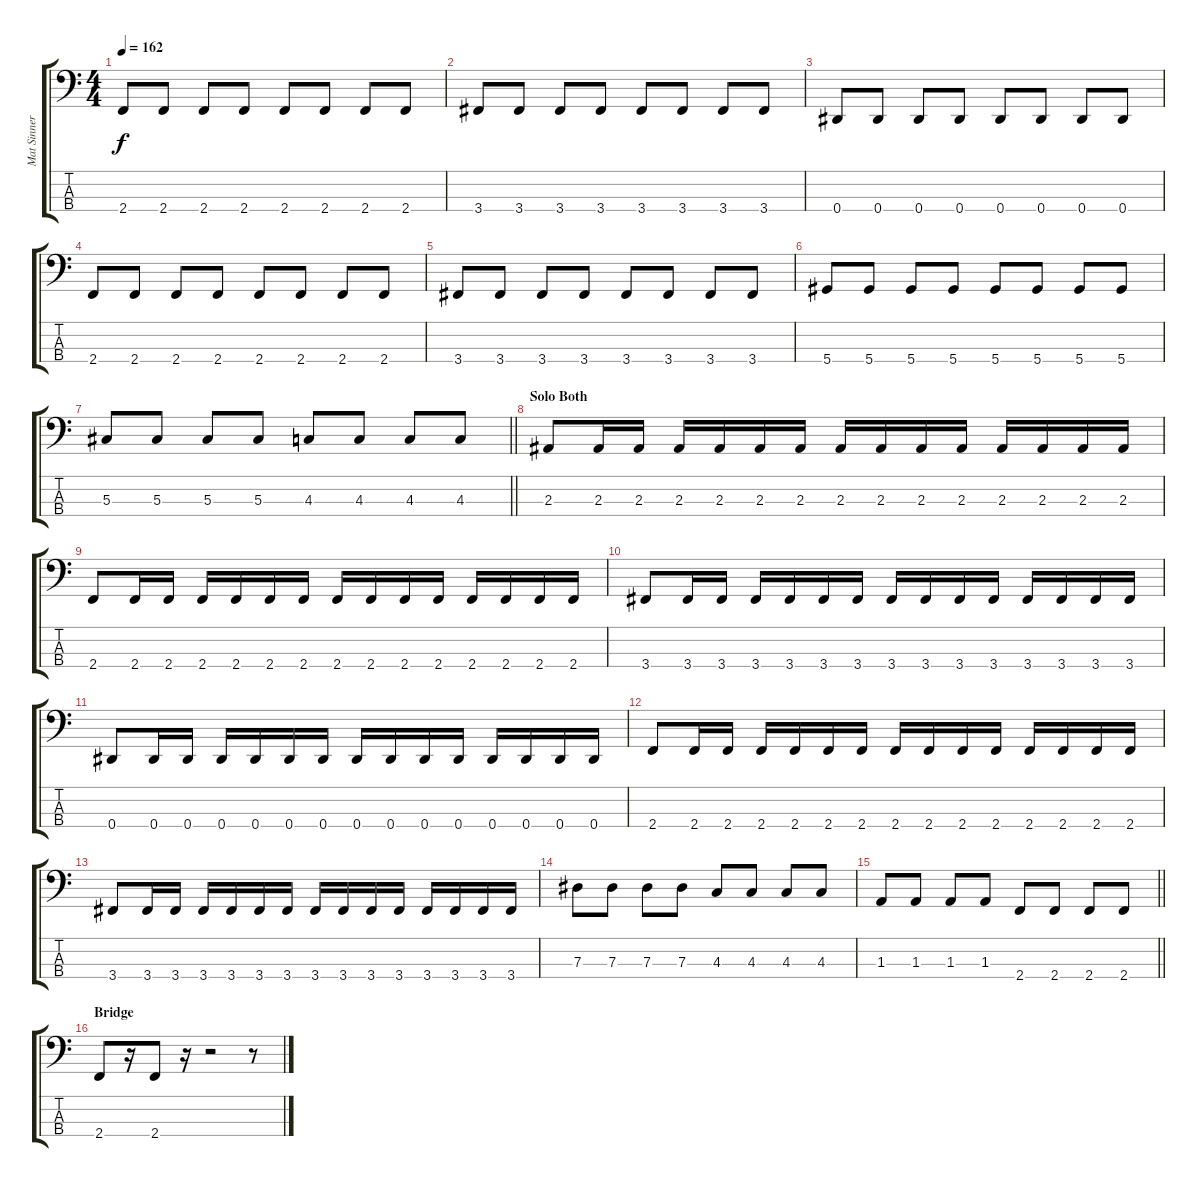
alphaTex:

\track ("Mat Sinner" "Mat Sinner") {instrument electricbasspick}
\staff {score tabs}
\tuning (Gb2 Db2 Ab1 Eb1) {hide}
\ts (4 4)
\tempo 162
\clef f4
\ks c
2.4.8{dy f} 2.4.8 2.4.8 2.4.8 2.4.8 2.4.8 2.4.8 2.4.8 |
3.4.8 3.4.8 3.4.8 3.4.8 3.4.8 3.4.8 3.4.8 3.4.8 |
0.4.8 0.4.8 0.4.8 0.4.8 0.4.8 0.4.8 0.4.8 0.4.8 |
2.4.8 2.4.8 2.4.8 2.4.8 2.4.8 2.4.8 2.4.8 2.4.8 |
3.4.8 3.4.8 3.4.8 3.4.8 3.4.8 3.4.8 3.4.8 3.4.8 |
5.4.8 5.4.8 5.4.8 5.4.8 5.4.8 5.4.8 5.4.8 5.4.8 |
\barLineRight lightlight
5.3.8 5.3.8 5.3.8 5.3.8 4.3.8 4.3.8 4.3.8 4.3.8 |
\section ("" "Solo Both")
2.3.8 2.3.16 2.3.16 2.3.16 2.3.16 2.3.16 2.3.16 2.3.16 2.3.16 2.3.16 2.3.16 2.3.16 2.3.16 2.3.16 2.3.16 |
2.4.8 2.4.16 2.4.16 2.4.16 2.4.16 2.4.16 2.4.16 2.4.16 2.4.16 2.4.16 2.4.16 2.4.16 2.4.16 2.4.16 2.4.16 |
3.4.8 3.4.16 3.4.16 3.4.16 3.4.16 3.4.16 3.4.16 3.4.16 3.4.16 3.4.16 3.4.16 3.4.16 3.4.16 3.4.16 3.4.16 |
0.4.8 0.4.16 0.4.16 0.4.16 0.4.16 0.4.16 0.4.16 0.4.16 0.4.16 0.4.16 0.4.16 0.4.16 0.4.16 0.4.16 0.4.16 |
2.4.8 2.4.16 2.4.16 2.4.16 2.4.16 2.4.16 2.4.16 2.4.16 2.4.16 2.4.16 2.4.16 2.4.16 2.4.16 2.4.16 2.4.16 |
3.4.8 3.4.16 3.4.16 3.4.16 3.4.16 3.4.16 3.4.16 3.4.16 3.4.16 3.4.16 3.4.16 3.4.16 3.4.16 3.4.16 3.4.16 |
7.3.8 7.3.8 7.3.8 7.3.8 4.3.8 4.3.8 4.3.8 4.3.8 |
\barLineRight lightlight
1.3.8 1.3.8 1.3.8 1.3.8 2.4.8 2.4.8 2.4.8 2.4.8 |
\section ("" "Bridge")
2.4.8 r.16 2.4.8 r.16 r.2 r.8
